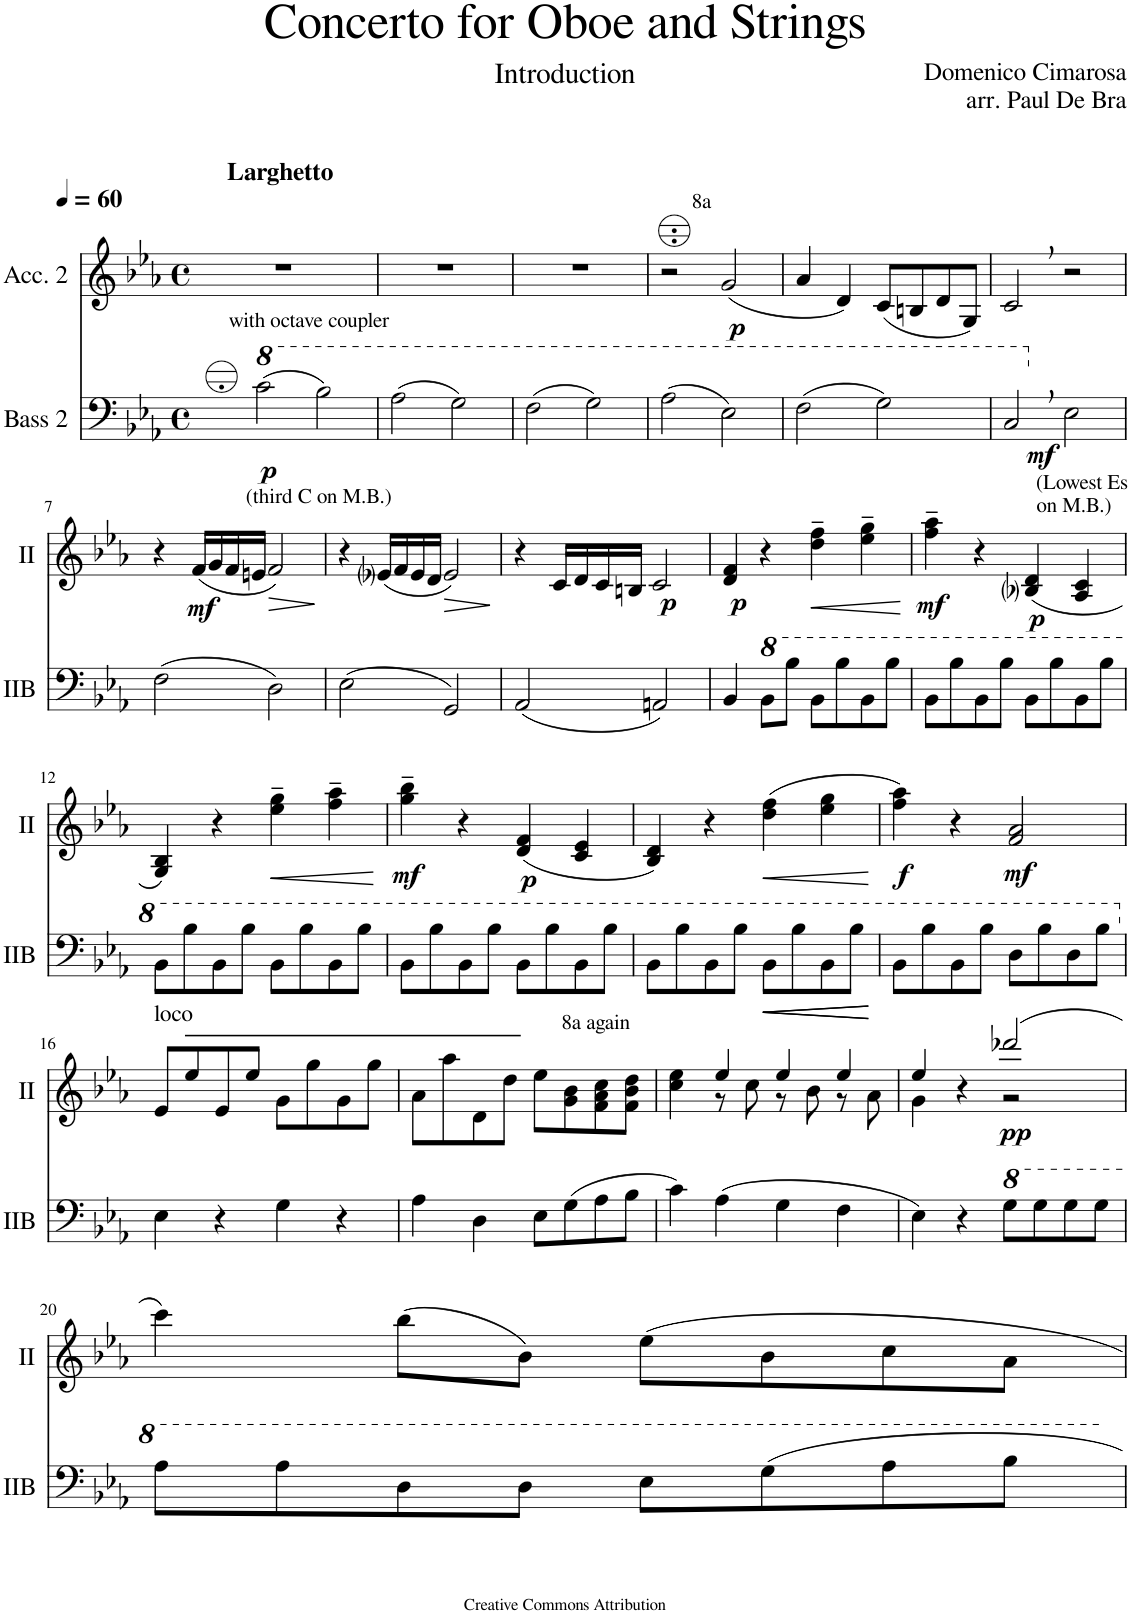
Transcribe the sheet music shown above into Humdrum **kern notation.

**kern	**dynam	**kern	**dynam
*part2	*part2	*part1	*part1
*staff2	*staff2	*staff1	*staff1
*I"Bass 2	*	*I"Acc. 2	*
*clefF4	*	*clefG2	*
*Trd7c12	*	*	*
*k[b-e-a-]	*	*k[b-e-a-]	*
*M4/4	*	*M4/4	*
*met(c)	*	*met(c)	*
*MM60	*	*MM60	*
*8va	*	*	*
=1	=1	=1	=1
!	!	!LO:TX:a:B:t=Larghetto	!
!LO:TX:a:t=with octave coupler	!	!	!
!LO:TX:b:t=(third C on M.B.)	!	!	!
!	!LO:DY:b	!	!
(2cc\	p	1r	.
2b-\)	.	.	.
=2	=2	=2	=2
(2a-\	.	1r	.
2g\)	.	.	.
=3	=3	=3	=3
(2f\	.	1r	.
2g\)	.	.	.
=4	=4	=4	=4
(2a-\	.	2r	.
!	!	!LO:TX:a:t=8a	!
!	!	!	!LO:DY:b
2e-\)	.	(2g/	p
=5	=5	=5	=5
(2f\	.	4a-/	.
.	.	4d/)	.
2g\)	.	(8c/L	.
.	.	8Bn/	.
.	.	8d/	.
.	.	8G/J)	.
=6	=6	=6	=6
!	!LO:DY:b	!	!
2c,/	mf	2c,/	.
*X8va	*	*	*
!LO:TX:b:t=(Lowest Es	!	!	!
!LO:TX:b:t=on M.B.)	!	!	!
2E-\	.	2r	.
!!LO:LB:g=z
=7	=7	=7	=7
(2F\	.	4r	.
!	!	!	!LO:DY:b
.	.	(16f/LL	mf
.	.	16g/	.
.	.	16f/	.
.	.	16en/JJ	.
!	!	!	!LO:HP:b
2D\)	.	2f/)	>
.	.	.	]
=8	=8	=8	=8
(2E-\	.	4r	.
.	.	(16e-i/LL	.
.	.	16f/	.
.	.	16e-/	.
.	.	16d/JJ	.
!	!	!	!LO:HP:b
2GG/)	.	2e-/)	>
.	.	.	]
=9	=9	=9	=9
(2AA-/	.	4r	.
.	.	16c/LL	.
.	.	16d/	.
.	.	16c/	.
.	.	16Bn/JJ	.
!	!	!	!LO:DY:b
2AAn/)	.	2c/	p
=10	=10	=10	=10
!	!	!	!LO:DY:b
4BB-/	.	4d/ 4f/	p
*8va	*	*	*
8B-\L	.	4r	.
8b-\J	.	.	.
!	!	!	!LO:HP:b
8B-\L	.	4dd\~ 4ff\~	<
8b-\	.	.	.
8B-\	.	4ee-\~ 4gg\~	.
8b-\J	.	.	.
.	.	.	[
=11	=11	=11	=11
!	!	!	!LO:DY:b
8B-\L	.	4ff\~ 4aa-\~	mf
8b-\	.	.	.
8B-\	.	4r	.
8b-\J	.	.	.
!	!	!	!LO:DY:b
8B-\L	.	(4B-i/ 4d/	p
8b-\	.	.	.
8B-\	.	4A-/ 4c/	.
8b-\J	.	.	.
!!LO:LB:g=z
=12	=12	=12	=12
8B-\L	.	4G/ 4B-/)	.
8b-\	.	.	.
8B-\	.	4r	.
8b-\J	.	.	.
!	!	!	!LO:HP:b
8B-\L	.	4ee-\~ 4gg\~	<
8b-\	.	.	.
8B-\	.	4ff\~ 4aa-\~	.
8b-\J	.	.	.
.	.	.	[
=13	=13	=13	=13
!	!	!	!LO:DY:b
8B-\L	.	4gg\~ 4bb-\~	mf
8b-\	.	.	.
8B-\	.	4r	.
8b-\J	.	.	.
!	!	!	!LO:DY:b
8B-\L	.	(4d/ 4f/	p
8b-\	.	.	.
8B-\	.	4c/ 4e-/	.
8b-\J	.	.	.
=14	=14	=14	=14
8B-\L	.	4B-/ 4d/)	.
8b-\	.	.	.
8B-\	.	4r	.
8b-\J	.	.	.
!	!LO:HP:b	!	!LO:HP:b
8B-\L	<	(4dd\ 4ff\	<
!	!LO:HP:b	!	!
8b-\	<	.	.
8B-\	.	4ee-\ 4gg\	.
8b-\J	.	.	.
.	[ [	.	[
=15	=15	=15	=15
!	!	!	!LO:DY:b
8B-\L	.	4ff\ 4aa-\)	f
8b-\	.	.	.
8B-\	.	4r	.
8b-\J	.	.	.
!	!	!	!LO:DY:b
8d\L	.	2f/ 2a-/	mf
8b-\	.	.	.
8d\	.	.	.
8b-\J	.	.	.
!!LO:LB:g=z
=16	=16	=16	=16
*X8va	*	*	*
!	!	!LO:TX:a:t=loco	!
4E-\	.	8E-/L	.
.	.	8e-/	.
4r	.	8E-/	.
.	.	8e-/J	.
4G\	.	8G\L	.
.	.	8g\	.
4r	.	8G\	.
.	.	8g\J	.
=17	=17	=17	=17
4A-\	.	8A-\L	.
.	.	8a-\	.
4D\	.	8D\	.
.	.	8d\J	.
8E-\L	.	8e-\L	.
!	!	!LO:TX:a:t=8a again	!
(8G\	.	8g\ 8b-\	.
8A-\	.	8f\ 8a-\ 8cc\	.
8B-\J	.	8f\ 8b-\ 8dd\J	.
=18	=18	=18	=18
*	*	*^	*
4c\)	.	4cc\ 4ee-\	4ryy	.
(4A-\	.	4ee-/	8r	.
.	.	.	8cc\	.
4G\	.	4ee-/	8r	.
.	.	.	8b-\	.
4F\	.	4ee-/	8r	.
.	.	.	8a-\	.
=19	=19	=19	=19	=19
4E-\)	.	4ee-/	4g\	.
4r	.	4r	4ryy	.
!	!	!	!	!LO:DY:b
8g\L	.	(2ddd-X/	2r	pp
8g\	.	.	.	.
8g\	.	.	.	.
8g\J	.	.	.	.
*	*	*v	*v	*
!!LO:LB:g=z
=20	=20	=20	=20
8a-\L	.	4ccc\)	.
8a-\	.	.	.
8d\	.	(8bb-\L	.
8d\J	.	8b-\J)	.
8e-\L	.	8ee-\L	.
8g\	.	8b-\	.
8a-\	.	8cc\	.
8b-\J	.	8a-\J	.
=	=	=	=
*-	*-	*-	*-
